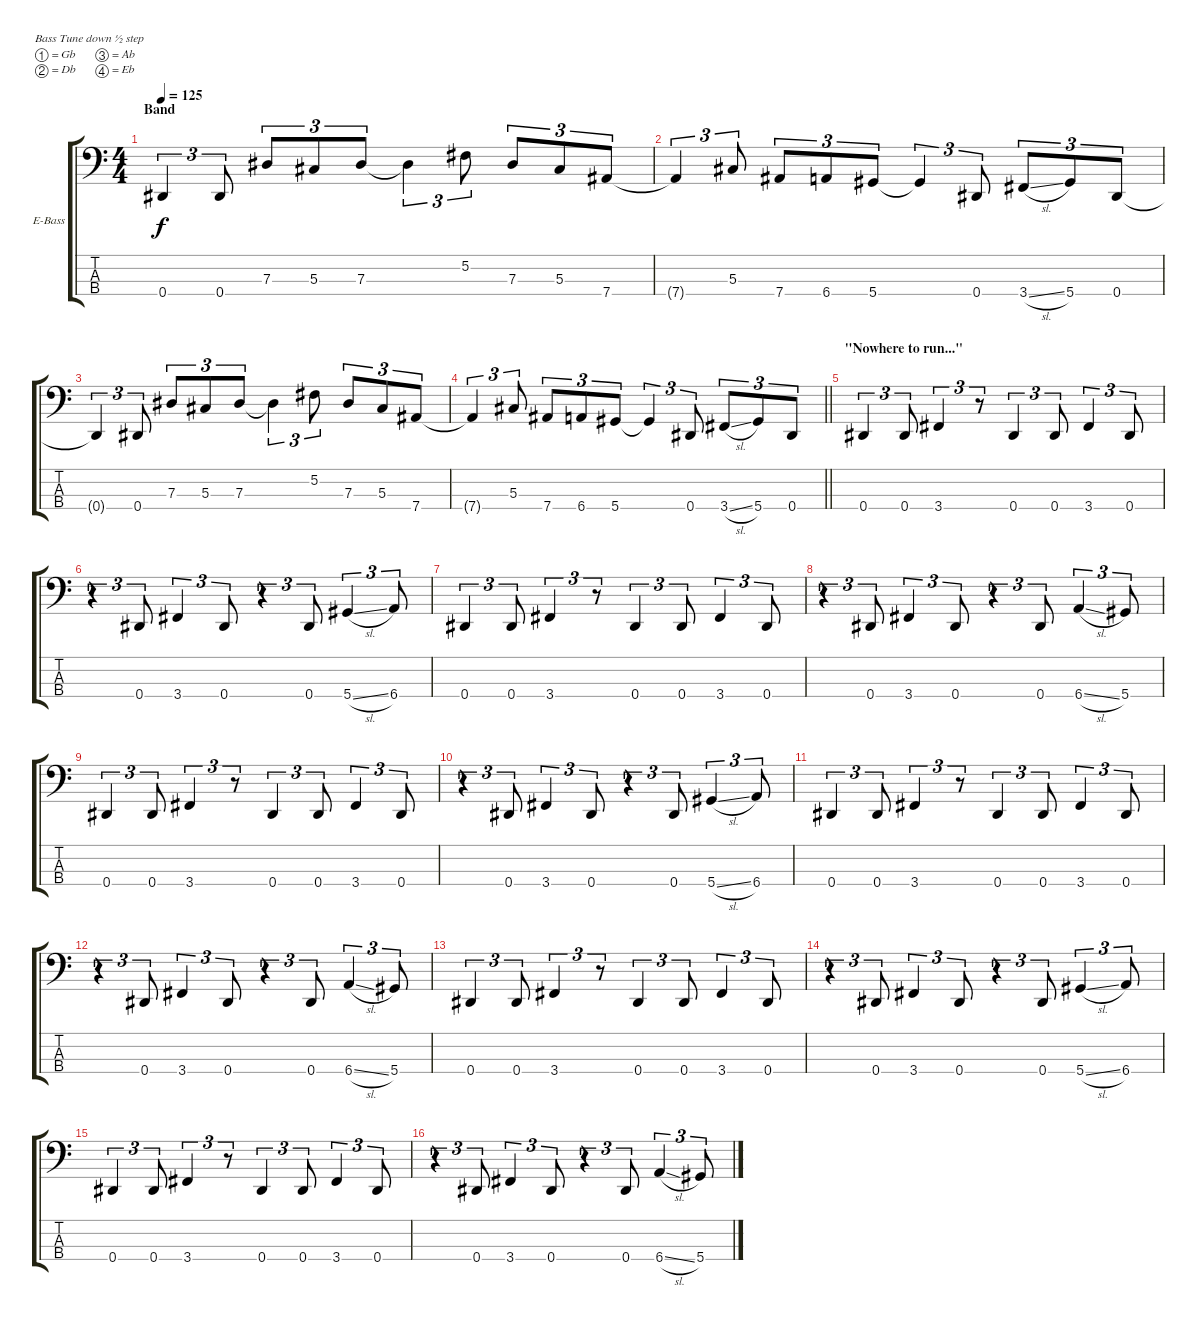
\bracketExtendMode groupsimilarinstruments
\firstSystemTrackNameOrientation horizontal
\otherSystemsTrackNameOrientation horizontal
\track ("Geezer" "E-Bass") {instrument electricbassfinger}
\staff {score tabs}
\tuning (Gb2 Db2 Ab1 Eb1)
\ts (4 4)
\section ("" "Band")
\tempo 125
\clef f4
\ks c
0.4.4{tu (3 2) dy f} 0.4.8{tu (3 2)} 7.3.8{tu (3 2)} 5.3.8{tu (3 2)} 7.3.8{tu (3 2)} 7.3{t}.4{tu (3 2)} 5.2.8{tu (3 2)} 7.3.8{tu (3 2)} 5.3.8{tu (3 2)} 7.4.8{tu (3 2)} |
7.4{t}.4{tu (3 2)} 5.3.8{tu (3 2)} 7.4.8{tu (3 2)} 6.4.8{tu (3 2)} 5.4.8{tu (3 2)} 5.4{t}.4{tu (3 2)} 0.4.8{tu (3 2)} 3.4{sl}.8{tu (3 2)} 5.4.8{tu (3 2)} 0.4.8{tu (3 2)} |
0.4{t}.4{tu (3 2)} 0.4.8{tu (3 2)} 7.3.8{tu (3 2)} 5.3.8{tu (3 2)} 7.3.8{tu (3 2)} 7.3{t}.4{tu (3 2)} 5.2.8{tu (3 2)} 7.3.8{tu (3 2)} 5.3.8{tu (3 2)} 7.4.8{tu (3 2)} |
\barLineRight lightlight
7.4{t}.4{tu (3 2)} 5.3.8{tu (3 2)} 7.4.8{tu (3 2)} 6.4.8{tu (3 2)} 5.4.8{tu (3 2)} 5.4{t}.4{tu (3 2)} 0.4.8{tu (3 2)} 3.4{sl}.8{tu (3 2)} 5.4.8{tu (3 2)} 0.4.8{tu (3 2)} |
\section ("" "\"Nowhere to run...\"")
0.4.4{tu (3 2)} 0.4.8{tu (3 2)} 3.4.4{tu (3 2)} r.8{tu (3 2)} 0.4.4{tu (3 2)} 0.4.8{tu (3 2)} 3.4.4{tu (3 2)} 0.4.8{tu (3 2)} |
r.4{tu (3 2)} 0.4.8{tu (3 2)} 3.4.4{tu (3 2)} 0.4.8{tu (3 2)} r.4{tu (3 2)} 0.4.8{tu (3 2)} 5.4{sl}.4{tu (3 2)} 6.4.8{tu (3 2)} |
0.4.4{tu (3 2)} 0.4.8{tu (3 2)} 3.4.4{tu (3 2)} r.8{tu (3 2)} 0.4.4{tu (3 2)} 0.4.8{tu (3 2)} 3.4.4{tu (3 2)} 0.4.8{tu (3 2)} |
r.4{tu (3 2)} 0.4.8{tu (3 2)} 3.4.4{tu (3 2)} 0.4.8{tu (3 2)} r.4{tu (3 2)} 0.4.8{tu (3 2)} 6.4{sl}.4{tu (3 2)} 5.4.8{tu (3 2)} |
0.4.4{tu (3 2)} 0.4.8{tu (3 2)} 3.4.4{tu (3 2)} r.8{tu (3 2)} 0.4.4{tu (3 2)} 0.4.8{tu (3 2)} 3.4.4{tu (3 2)} 0.4.8{tu (3 2)} |
r.4{tu (3 2)} 0.4.8{tu (3 2)} 3.4.4{tu (3 2)} 0.4.8{tu (3 2)} r.4{tu (3 2)} 0.4.8{tu (3 2)} 5.4{sl}.4{tu (3 2)} 6.4.8{tu (3 2)} |
0.4.4{tu (3 2)} 0.4.8{tu (3 2)} 3.4.4{tu (3 2)} r.8{tu (3 2)} 0.4.4{tu (3 2)} 0.4.8{tu (3 2)} 3.4.4{tu (3 2)} 0.4.8{tu (3 2)} |
r.4{tu (3 2)} 0.4.8{tu (3 2)} 3.4.4{tu (3 2)} 0.4.8{tu (3 2)} r.4{tu (3 2)} 0.4.8{tu (3 2)} 6.4{sl}.4{tu (3 2)} 5.4.8{tu (3 2)} |
0.4.4{tu (3 2)} 0.4.8{tu (3 2)} 3.4.4{tu (3 2)} r.8{tu (3 2)} 0.4.4{tu (3 2)} 0.4.8{tu (3 2)} 3.4.4{tu (3 2)} 0.4.8{tu (3 2)} |
r.4{tu (3 2)} 0.4.8{tu (3 2)} 3.4.4{tu (3 2)} 0.4.8{tu (3 2)} r.4{tu (3 2)} 0.4.8{tu (3 2)} 5.4{sl}.4{tu (3 2)} 6.4.8{tu (3 2)} |
0.4.4{tu (3 2)} 0.4.8{tu (3 2)} 3.4.4{tu (3 2)} r.8{tu (3 2)} 0.4.4{tu (3 2)} 0.4.8{tu (3 2)} 3.4.4{tu (3 2)} 0.4.8{tu (3 2)} |
r.4{tu (3 2)} 0.4.8{tu (3 2)} 3.4.4{tu (3 2)} 0.4.8{tu (3 2)} r.4{tu (3 2)} 0.4.8{tu (3 2)} 6.4{sl}.4{tu (3 2)} 5.4.8{tu (3 2)}
